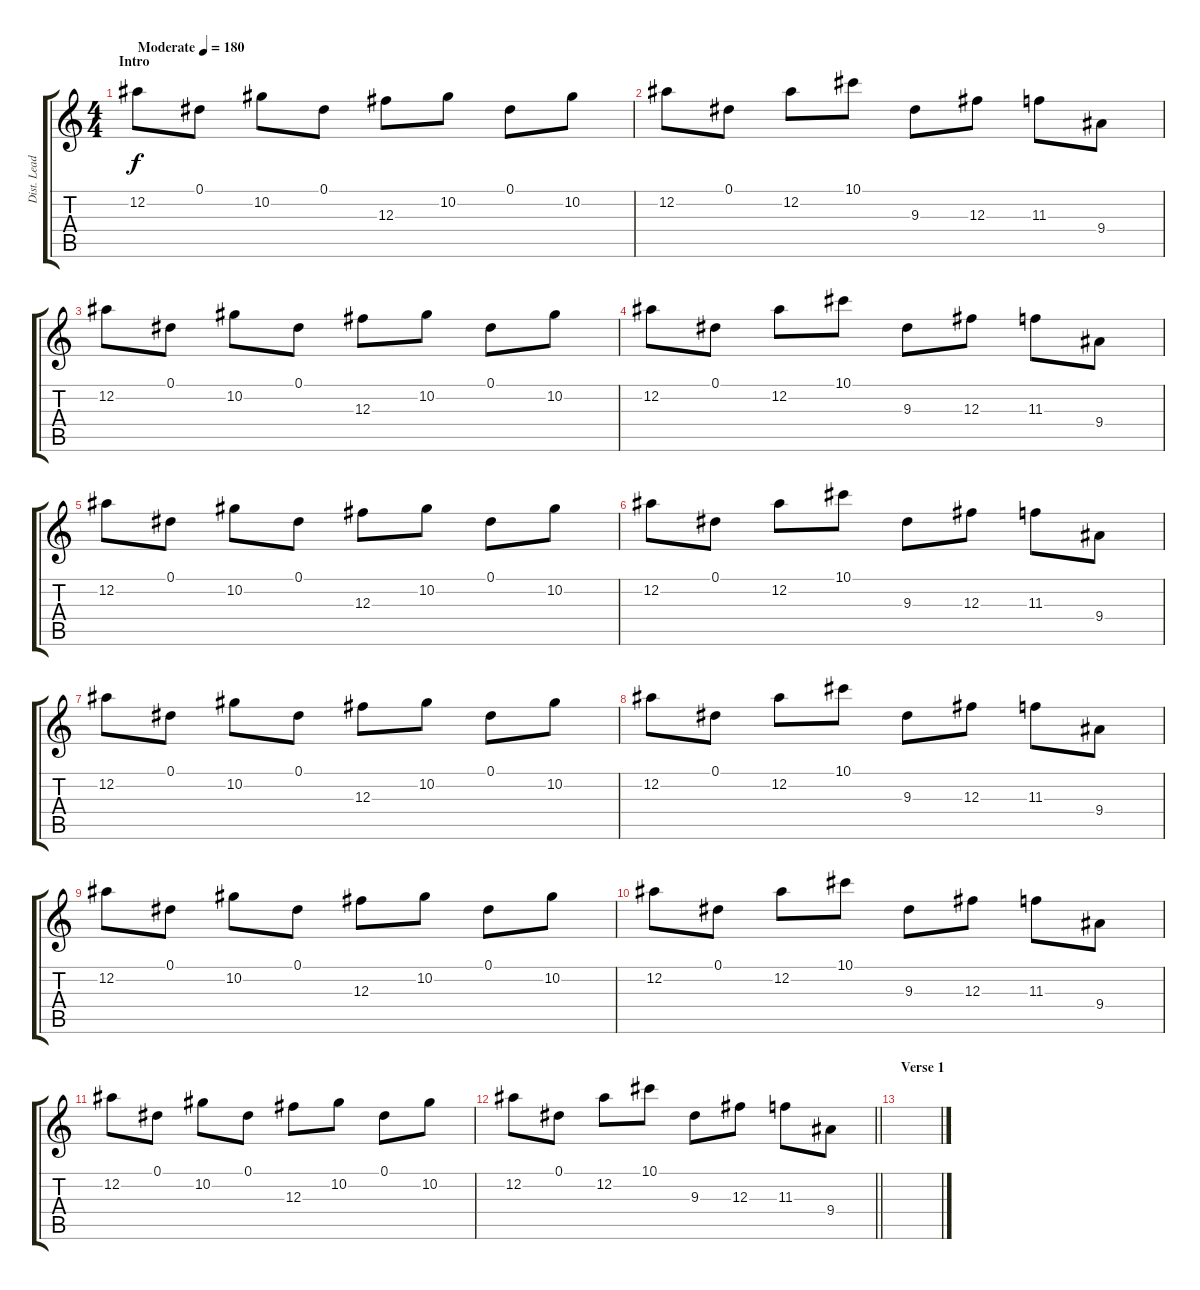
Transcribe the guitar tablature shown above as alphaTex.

\track ("Dist. Lead Guitar" "Dist. Lead") {instrument distortionguitar}
\staff {score tabs}
\tuning (Eb4 Bb3 Gb3 Db3 Ab2 Db2) {hide}
\ts (4 4)
\section ("" "Intro")
\tempo (180 "Moderate")
\clef g2
\ks c
12.2.8{dy f volume 13 instrument distortionguitar} 0.1.8 10.2.8 0.1.8 12.3.8 10.2.8 0.1.8 10.2.8 |
12.2.8 0.1.8 12.2.8 10.1.8 9.3.8 12.3.8 11.3.8 9.4.8 |
12.2.8 0.1.8 10.2.8 0.1.8 12.3.8 10.2.8 0.1.8 10.2.8 |
12.2.8 0.1.8 12.2.8 10.1.8 9.3.8 12.3.8 11.3.8 9.4.8 |
12.2.8 0.1.8 10.2.8 0.1.8 12.3.8 10.2.8 0.1.8 10.2.8 |
12.2.8 0.1.8 12.2.8 10.1.8 9.3.8 12.3.8 11.3.8 9.4.8 |
12.2.8 0.1.8 10.2.8 0.1.8 12.3.8 10.2.8 0.1.8 10.2.8 |
12.2.8 0.1.8 12.2.8 10.1.8 9.3.8 12.3.8 11.3.8 9.4.8 |
12.2.8 0.1.8 10.2.8 0.1.8 12.3.8 10.2.8 0.1.8 10.2.8 |
12.2.8 0.1.8 12.2.8 10.1.8 9.3.8 12.3.8 11.3.8 9.4.8 |
12.2.8 0.1.8 10.2.8 0.1.8 12.3.8 10.2.8 0.1.8 10.2.8 |
\barLineRight lightlight
12.2.8 0.1.8 12.2.8 10.1.8 9.3.8 12.3.8 11.3.8 9.4.8 |
\section ("" "Verse 1")
